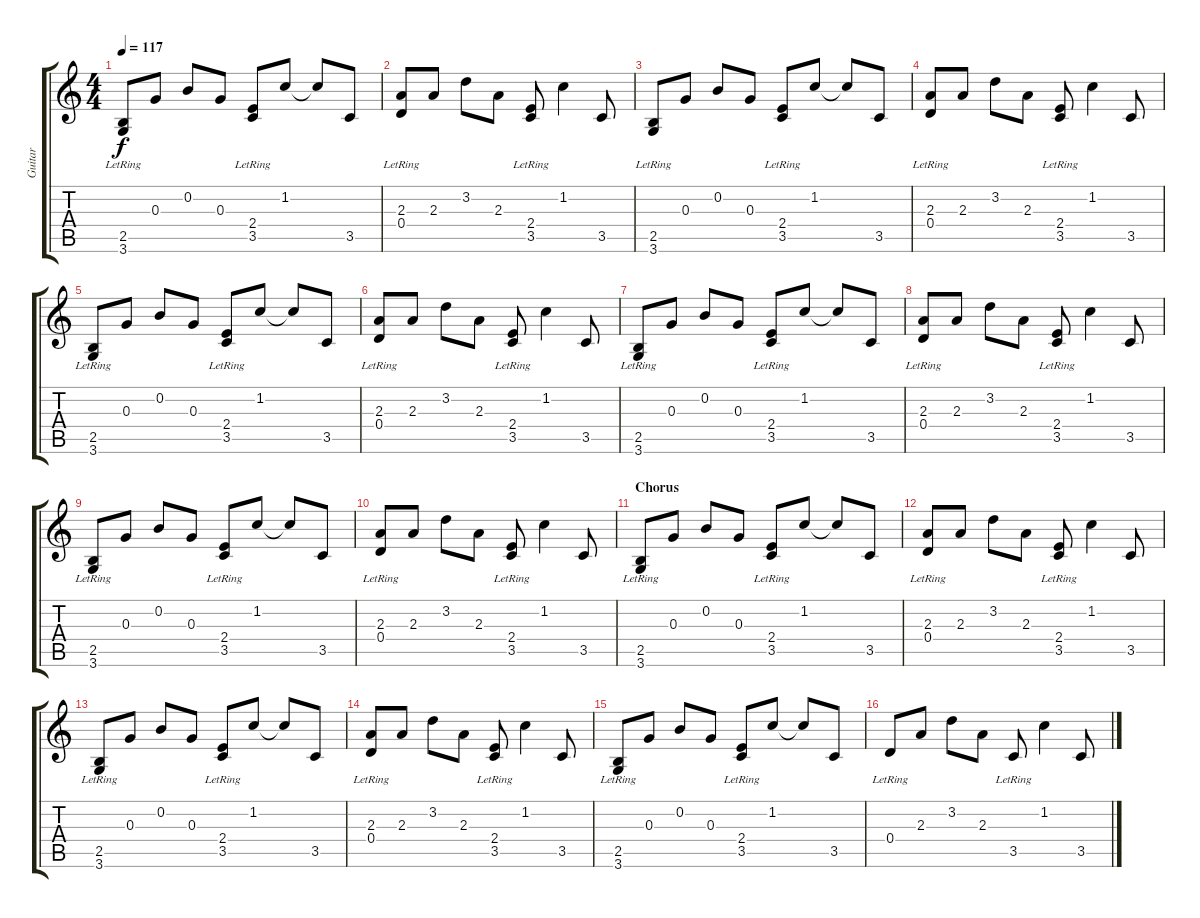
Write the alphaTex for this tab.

\track ("Guitar" "Guitar") {instrument electricguitarmuted}
\staff {score tabs}
\tuning (E4 B3 G3 D3 A2 E2) {hide}
\ts (4 4)
\tempo 117
\clef g2
\ks c
(2.5 3.6{lr}).8{dy f} 0.3.8 0.2.8 0.3.8 (2.4 3.5{lr}).8 1.2.8 1.2{t}.8 3.5.8 |
(2.3 0.4{lr}).8 2.3.8 3.2.8 2.3.8 (2.4 3.5{lr}).8 1.2.4 3.5.8 |
(2.5 3.6{lr}).8 0.3.8 0.2.8 0.3.8 (2.4 3.5{lr}).8 1.2.8 1.2{t}.8 3.5.8 |
(2.3 0.4{lr}).8 2.3.8 3.2.8 2.3.8 (2.4 3.5{lr}).8 1.2.4 3.5.8 |
(2.5 3.6{lr}).8 0.3.8 0.2.8 0.3.8 (2.4 3.5{lr}).8 1.2.8 1.2{t}.8 3.5.8 |
(2.3 0.4{lr}).8 2.3.8 3.2.8 2.3.8 (2.4 3.5{lr}).8 1.2.4 3.5.8 |
(2.5 3.6{lr}).8 0.3.8 0.2.8 0.3.8 (2.4 3.5{lr}).8 1.2.8 1.2{t}.8 3.5.8 |
(2.3 0.4{lr}).8 2.3.8 3.2.8 2.3.8 (2.4 3.5{lr}).8 1.2.4 3.5.8 |
(2.5 3.6{lr}).8 0.3.8 0.2.8 0.3.8 (2.4 3.5{lr}).8 1.2.8 1.2{t}.8 3.5.8 |
(2.3 0.4{lr}).8 2.3.8 3.2.8 2.3.8 (2.4 3.5{lr}).8 1.2.4 3.5.8 |
\section ("" "Chorus")
(2.5 3.6{lr}).8 0.3.8 0.2.8 0.3.8 (2.4 3.5{lr}).8 1.2.8 1.2{t}.8 3.5.8 |
(2.3 0.4{lr}).8 2.3.8 3.2.8 2.3.8 (2.4 3.5{lr}).8 1.2.4 3.5.8 |
(2.5 3.6{lr}).8 0.3.8 0.2.8 0.3.8 (2.4 3.5{lr}).8 1.2.8 1.2{t}.8 3.5.8 |
(2.3 0.4{lr}).8 2.3.8 3.2.8 2.3.8 (2.4 3.5{lr}).8 1.2.4 3.5.8 |
(2.5 3.6{lr}).8 0.3.8 0.2.8 0.3.8 (2.4 3.5{lr}).8 1.2.8 1.2{t}.8 3.5.8 |
0.4{lr}.8 2.3.8 3.2.8 2.3.8 3.5{lr}.8 1.2.4 3.5.8
